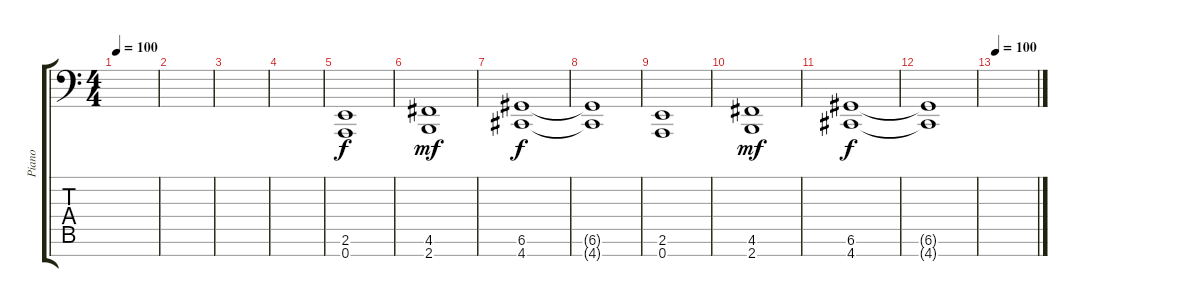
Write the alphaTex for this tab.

\track ("Piano" "Piano") {instrument acousticgrandpiano}
\staff {score tabs}
\tuning (D4 A3 F3 C3 G2 D2 A1) {hide}
\ts (4 4)
\tempo 100
\clef f4
\ks c
|
|
|
|
(2.6 0.7).1 |
(4.6 2.7).1{dy mf} |
(6.6 4.7).1{dy f} |
(6.6{t} 4.7{t}).1 |
(2.6 0.7).1 |
(4.6 2.7).1{dy mf} |
(6.6 4.7).1{dy f} |
(6.6{t} 4.7{t}).1 |
\tempo 100
